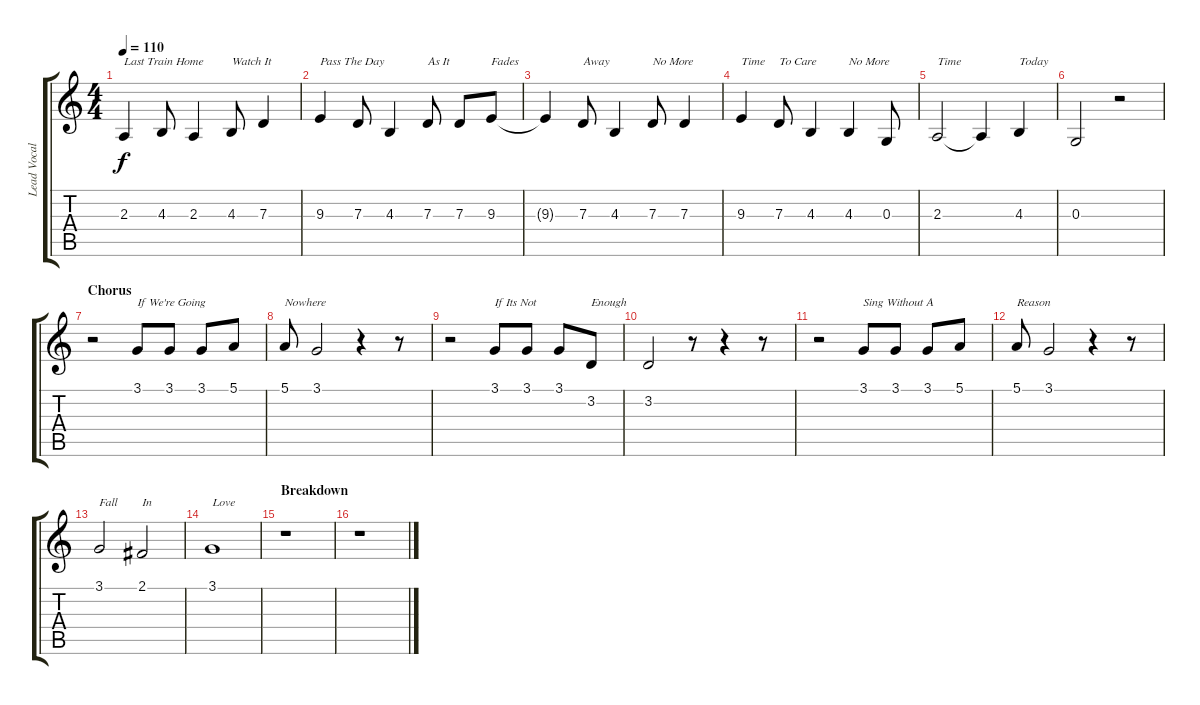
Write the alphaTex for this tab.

\track ("Lead Vocals" "Lead Vocal") {instrument violin}
\staff {score tabs}
\tuning (E4 B3 G3 D3 A2 E2) {hide}
\ts (4 4)
\tempo 110
\clef g2
\ks c
2.3.4{txt "Last Train Home" dy f} 4.3.8 2.3.4 4.3.8{txt "Watch It"} 7.3.4 |
9.3.4{txt "Pass The Day"} 7.3.8 4.3.4 7.3.8{txt "As It"} 7.3.8 9.3.8{txt "Fades"} |
9.3{t}.4 7.3.8{txt "Away"} 4.3.4 7.3.8{txt "No More"} 7.3.4 |
9.3.4{txt "Time"} 7.3.8{txt "To Care"} 4.3.4 4.3.4{txt "No More"} 0.3.8 |
2.3.2{txt "Time"} 2.3{t}.4 4.3.4{txt "Today"} |
0.3.2 r.2 |
\section ("" "Chorus")
r.2 3.1.8{txt "If We're Going"} 3.1.8 3.1.8 5.1.8 |
5.1.8{txt "Nowhere"} 3.1.2 r.4 r.8 |
r.2 3.1.8{txt "If Its Not"} 3.1.8 3.1.8 3.2.8{txt "Enough"} |
3.2.2 r.8 r.4 r.8 |
r.2 3.1.8{txt "Sing Without A"} 3.1.8 3.1.8 5.1.8 |
5.1.8{txt "Reason"} 3.1.2 r.4 r.8 |
3.1.2{txt "Fall"} 2.1.2{txt "In"} |
3.1.1{txt "Love"} |
\section ("" "Breakdown")
r.1 |
r.1
